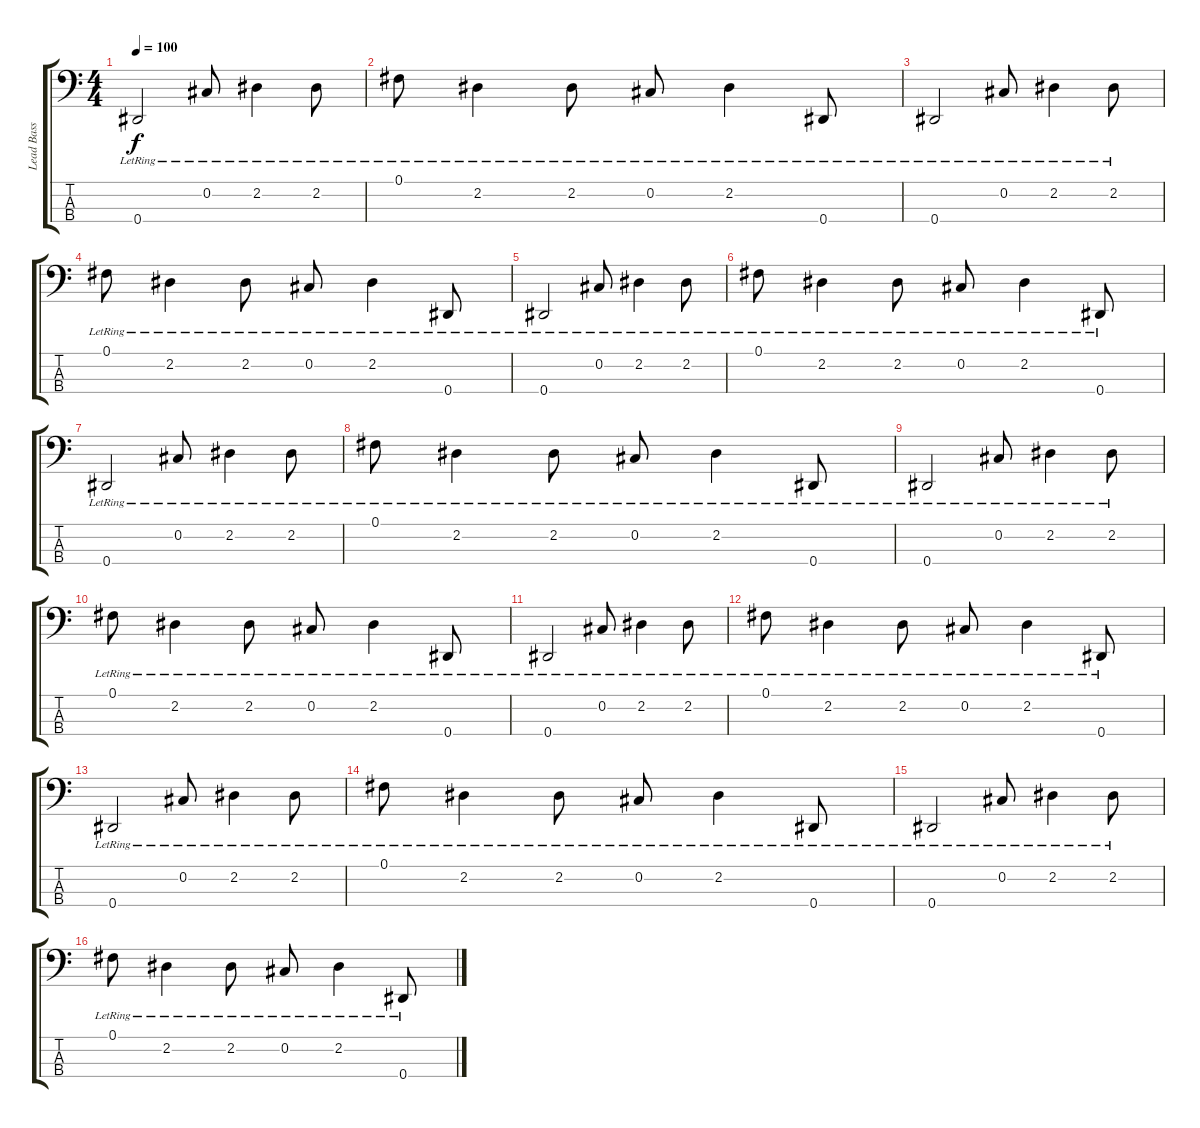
\track ("Lead Bass" "Lead Bass") {instrument electricbassfinger}
\staff {score tabs}
\tuning (Gb2 Db2 Ab1 Eb1) {hide}
\ts (4 4)
\tempo 100
\clef f4
\ks c
0.4{lr}.2{dy f instrument electricbassfinger} 0.2{lr}.8 2.2{lr}.4 2.2{lr}.8 |
0.1{lr}.8 2.2{lr}.4 2.2{lr}.8 0.2{lr}.8 2.2{lr}.4 0.4{lr}.8 |
0.4{lr}.2 0.2{lr}.8 2.2{lr}.4 2.2{lr}.8 |
0.1{lr}.8 2.2{lr}.4 2.2{lr}.8 0.2{lr}.8 2.2{lr}.4 0.4{lr}.8 |
0.4{lr}.2 0.2{lr}.8 2.2{lr}.4 2.2{lr}.8 |
0.1{lr}.8 2.2{lr}.4 2.2{lr}.8 0.2{lr}.8 2.2{lr}.4 0.4{lr}.8 |
0.4{lr}.2 0.2{lr}.8 2.2{lr}.4 2.2{lr}.8 |
0.1{lr}.8 2.2{lr}.4 2.2{lr}.8 0.2{lr}.8 2.2{lr}.4 0.4{lr}.8 |
0.4{lr}.2 0.2{lr}.8 2.2{lr}.4 2.2{lr}.8 |
0.1{lr}.8 2.2{lr}.4 2.2{lr}.8 0.2{lr}.8 2.2{lr}.4 0.4{lr}.8 |
0.4{lr}.2 0.2{lr}.8 2.2{lr}.4 2.2{lr}.8 |
0.1{lr}.8 2.2{lr}.4 2.2{lr}.8 0.2{lr}.8 2.2{lr}.4 0.4{lr}.8 |
0.4{lr}.2 0.2{lr}.8 2.2{lr}.4 2.2{lr}.8 |
0.1{lr}.8 2.2{lr}.4 2.2{lr}.8 0.2{lr}.8 2.2{lr}.4 0.4{lr}.8 |
0.4{lr}.2 0.2{lr}.8 2.2{lr}.4 2.2{lr}.8 |
0.1{lr}.8 2.2{lr}.4 2.2{lr}.8 0.2{lr}.8 2.2{lr}.4 0.4{lr}.8
